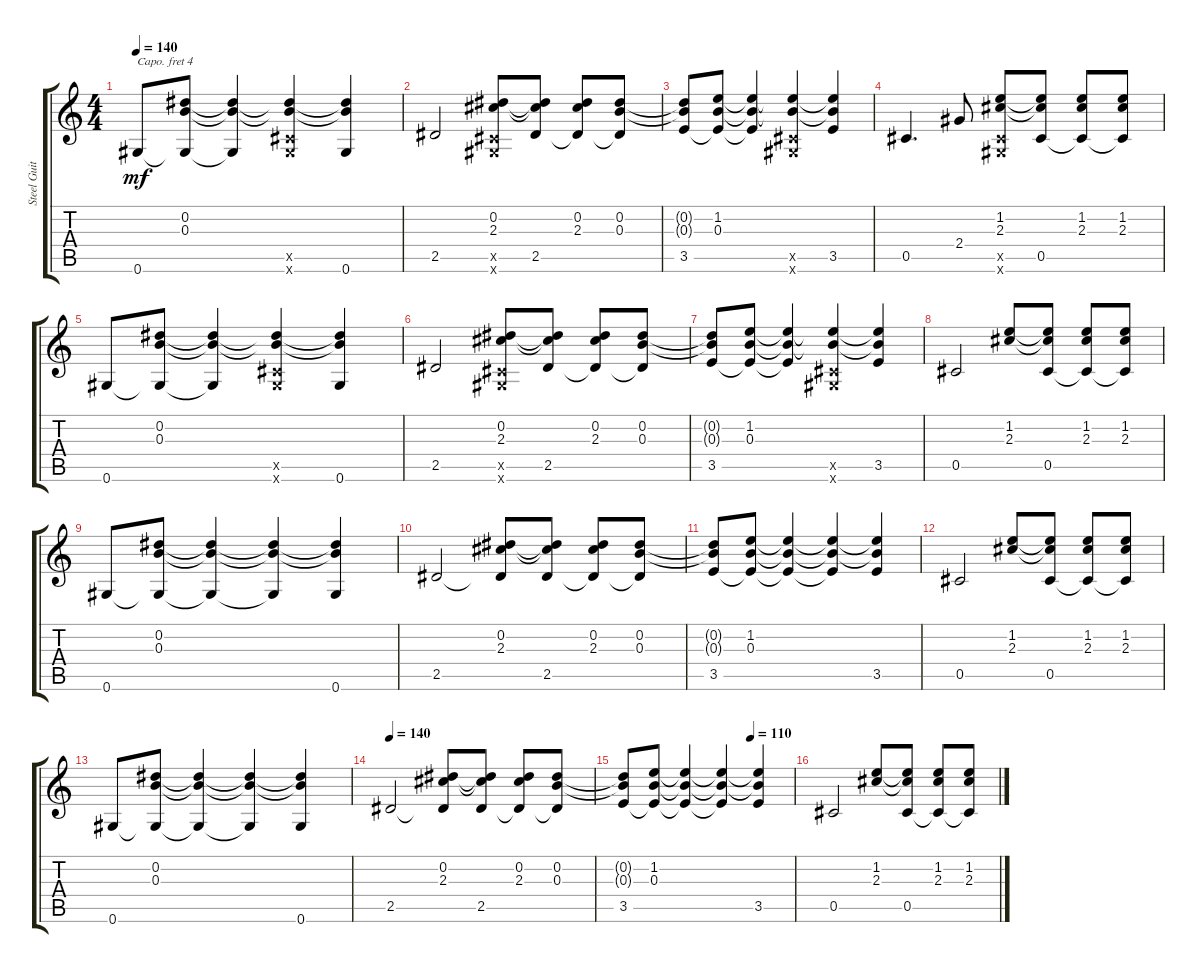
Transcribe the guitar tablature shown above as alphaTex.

\track ("Steel Guitar" "Steel Guit") {instrument acousticguitarsteel}
\staff {score tabs}
\capo 4
\tuning (E4 B3 G3 D3 A2 E2) {hide}
\ts (4 4)
\tempo 140
\clef g2
\ks c
0.6.8{dy mf} (0.2 0.3 0.6{t}).8 (0.2{t} 0.3{t} 0.6{t}).4 (0.2{t} 0.3{t} 0.5{x} 0.6{x}).4 (0.2{t} 0.3{t} 0.6).4 |
2.5.2 (0.2 2.3 0.5{x} 0.6{x}).8 (0.2{t} 2.3{t} 2.5).8 (0.2 2.3 2.5{t}).8 (0.2 0.3 2.5{t}).8 |
(0.2{t} 0.3{t} 3.5).8 (1.2 0.3 3.5{t}).8 (1.2{t} 0.3{t} 3.5{t}).4 (1.2{t} 0.3{t} 0.5{x} 0.6{x}).4 (1.2{t} 0.3{t} 3.5).4 |
0.5.4{d} 2.4.8 (1.2 2.3 0.5{x} 0.6{x}).8 (1.2{t} 2.3{t} 0.5).8 (1.2 2.3 0.5{t}).8 (1.2 2.3 0.5{t}).8 |
0.6.8 (0.2 0.3 0.6{t}).8 (0.2{t} 0.3{t} 0.6{t}).4 (0.2{t} 0.3{t} 0.5{x} 0.6{x}).4 (0.2{t} 0.3{t} 0.6).4 |
2.5.2 (0.2 2.3 0.5{x} 0.6{x}).8 (0.2{t} 2.3{t} 2.5).8 (0.2 2.3 2.5{t}).8 (0.2 0.3 2.5{t}).8 |
(0.2{t} 0.3{t} 3.5).8 (1.2 0.3 3.5{t}).8 (1.2{t} 0.3{t} 3.5{t}).4 (1.2{t} 0.3{t} 0.5{x} 0.6{x}).4 (1.2{t} 0.3{t} 3.5).4 |
0.5.2 (1.2 2.3).8 (1.2{t} 2.3{t} 0.5).8 (1.2 2.3 0.5{t}).8 (1.2 2.3 0.5{t}).8 |
0.6.8 (0.2 0.3 0.6{t}).8 (0.2{t} 0.3{t} 0.6{t}).4 (0.2{t} 0.3{t} 0.6{t}).4 (0.2{t} 0.3{t} 0.6).4 |
2.5.2 (0.2 2.3 2.5{t}).8 (0.2{t} 2.3{t} 2.5).8 (0.2 2.3 2.5{t}).8 (0.2 0.3 2.5{t}).8 |
(0.2{t} 0.3{t} 3.5).8 (1.2 0.3 3.5{t}).8 (1.2{t} 0.3{t} 3.5{t}).4 (1.2{t} 0.3{t} 3.5{t}).4 (1.2{t} 0.3{t} 3.5).4 |
0.5.2 (1.2 2.3).8 (1.2{t} 2.3{t} 0.5).8 (1.2 2.3 0.5{t}).8 (1.2 2.3 0.5{t}).8 |
0.6.8 (0.2 0.3 0.6{t}).8 (0.2{t} 0.3{t} 0.6{t}).4 (0.2{t} 0.3{t} 0.6{t}).4 (0.2{t} 0.3{t} 0.6).4 |
\tempo 140
2.5.2 (0.2 2.3 2.5{t}).8 (0.2{t} 2.3{t} 2.5).8 (0.2 2.3 2.5{t}).8 (0.2 0.3 2.5{t}).8 |
\tempo (110 0.75)
(0.2{t} 0.3{t} 3.5).8 (1.2 0.3 3.5{t}).8 (1.2{t} 0.3{t} 3.5{t}).4 (1.2{t} 0.3{t} 3.5{t}).4 (1.2{t} 0.3{t} 3.5).4 |
0.5.2 (1.2 2.3).8 (1.2{t} 2.3{t} 0.5).8 (1.2 2.3 0.5{t}).8 (1.2 2.3 0.5{t}).8
